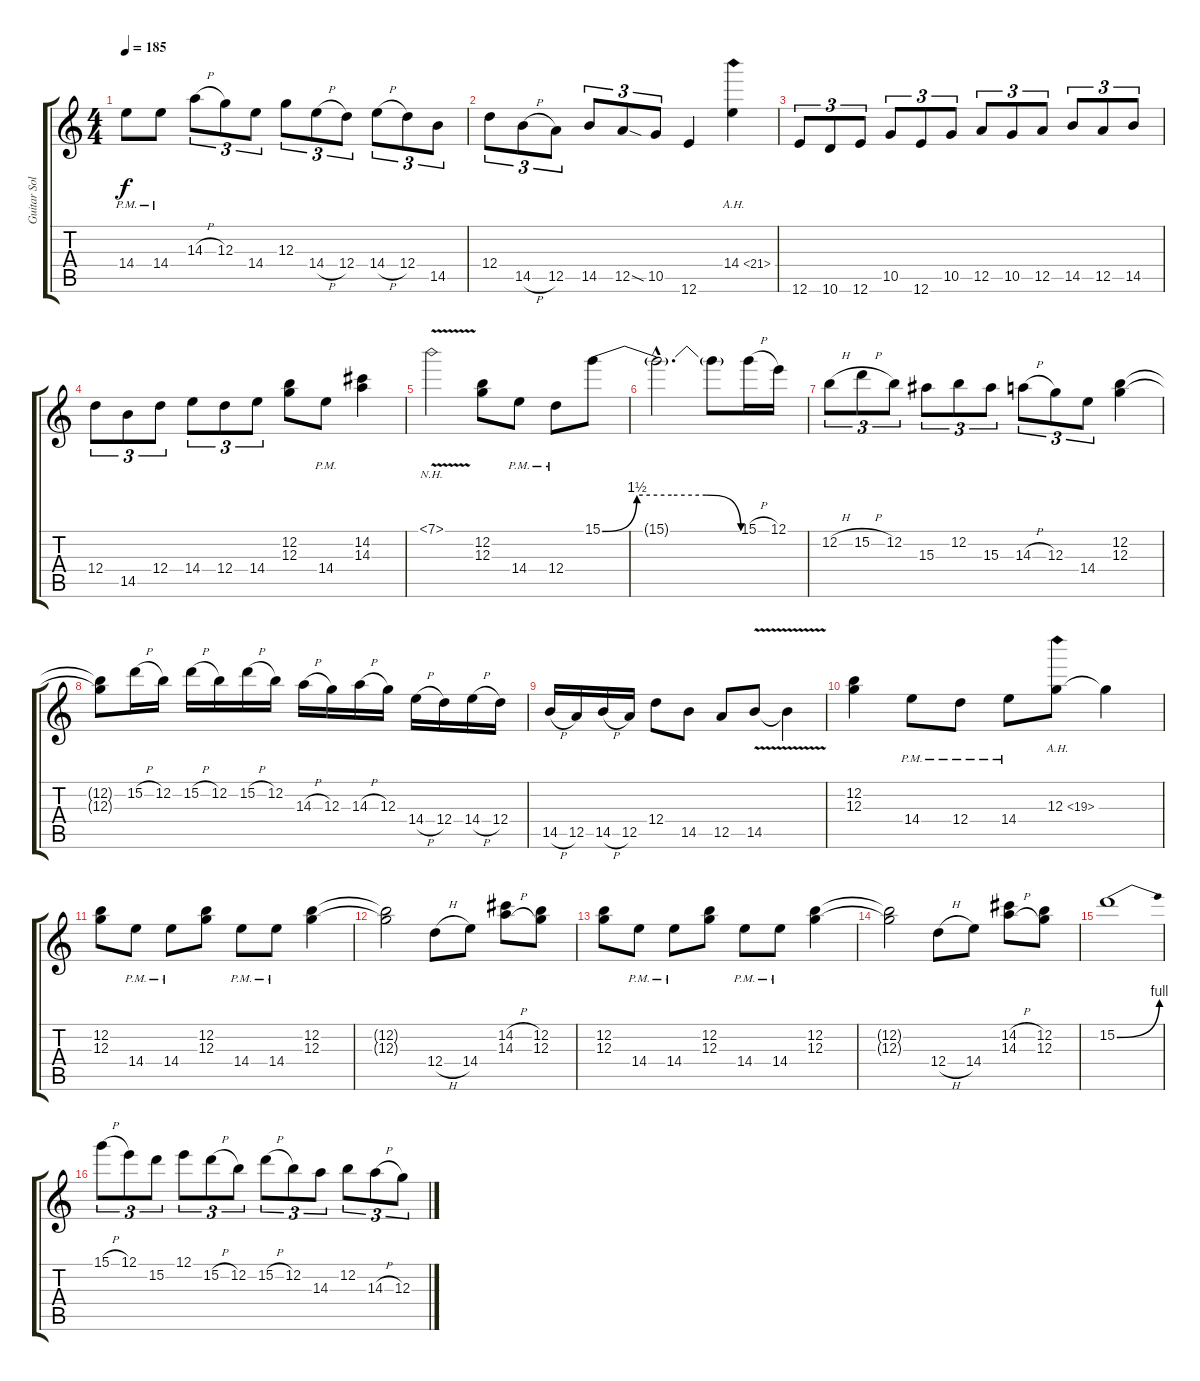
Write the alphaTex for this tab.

\track ("Guitar Solo's" "Guitar Sol") {instrument distortionguitar}
\staff {score tabs}
\tuning (E4 B3 G3 D3 A2 E2) {hide}
\ts (4 4)
\tempo 185
\clef g2
\ks c
14.4{pm}.8{dy f} 14.4{pm}.8 14.3{h}.8{tu (3 2)} 12.3.8{tu (3 2)} 14.4.8{tu (3 2)} 12.3.8{tu (3 2)} 14.4{h}.8{tu (3 2)} 12.4.8{tu (3 2)} 14.4{h}.8{tu (3 2)} 12.4.8{tu (3 2)} 14.5.8{tu (3 2)} |
12.4.8{tu (3 2)} 14.5{h}.8{tu (3 2)} 12.5.8{tu (3 2)} 14.5.8{tu (3 2)} 12.5{sod}.8{tu (3 2)} 10.5.8{tu (3 2)} 12.6.4 14.4{ah 7}.4 |
12.6.8{tu (3 2)} 10.6.8{tu (3 2)} 12.6.8{tu (3 2)} 10.5.8{tu (3 2)} 12.6.8{tu (3 2)} 10.5.8{tu (3 2)} 12.5.8{tu (3 2)} 10.5.8{tu (3 2)} 12.5.8{tu (3 2)} 14.5.8{tu (3 2)} 12.5.8{tu (3 2)} 14.5.8{tu (3 2)} |
12.4.8{tu (3 2)} 14.5.8{tu (3 2)} 12.4.8{tu (3 2)} 14.4.8{tu (3 2)} 12.4.8{tu (3 2)} 14.4.8{tu (3 2)} (12.2 12.3).8 14.4{pm}.8 (14.2 14.3).4 |
7.1{nh v}.2 (12.2 12.3).8 14.4{pm}.8 12.4{pm}.8 15.1{be (custom 0 0 15 6 30 6 45 6 60 0)}.8 |
15.1{hac t}.2{d} 15.1{t}.8 15.1{h}.16 12.1.16 |
12.2{h}.8{tu (3 2)} 15.2{h}.8{tu (3 2)} 12.2.8{tu (3 2)} 15.3.8{tu (3 2)} 12.2.8{tu (3 2)} 15.3.8{tu (3 2)} 14.3{h}.8{tu (3 2)} 12.3.8{tu (3 2)} 14.4.8{tu (3 2)} (12.2 12.3).4 |
(12.2{t} 12.3{t}).8 15.2{h}.16 12.2.16 15.2{h}.16 12.2.16 15.2{h}.16 12.2.16 14.3{h}.16 12.3.16 14.3{h}.16 12.3.16 14.4{h}.16 12.4.16 14.4{h}.16 12.4.16 |
14.5{h}.16 12.5.16 14.5{h}.16 12.5.16 12.4.8 14.5.8 12.5.8 14.5{v}.8 14.5{t}.4 |
(12.2 12.3).4 14.4{pm}.8 12.4{pm}.8 14.4{pm}.8 12.3{ah 7}.8 12.3{t}.4 |
(12.2 12.3).8 14.4{pm}.8 14.4{pm}.8 (12.2 12.3).8 14.4{pm}.8 14.4{pm}.8 (12.2 12.3).4 |
(12.2{t} 12.3{t}).2 12.4{h}.8 14.4.8 (14.2{h} 14.3{h}).8 (12.2 12.3).8 |
(12.2 12.3).8 14.4{pm}.8 14.4{pm}.8 (12.2 12.3).8 14.4{pm}.8 14.4{pm}.8 (12.2 12.3).4 |
(12.2{t} 12.3{t}).2 12.4{h}.8 14.4.8 (14.2{h} 14.3{h}).8 (12.2 12.3).8 |
15.2{be (bend 0 0 60 4)}.1 |
15.1{h}.8{tu (3 2)} 12.1.8{tu (3 2)} 15.2.8{tu (3 2)} 12.1.8{tu (3 2)} 15.2{h}.8{tu (3 2)} 12.2.8{tu (3 2)} 15.2{h}.8{tu (3 2)} 12.2.8{tu (3 2)} 14.3.8{tu (3 2)} 12.2.8{tu (3 2)} 14.3{h}.8{tu (3 2)} 12.3.8{tu (3 2)}
